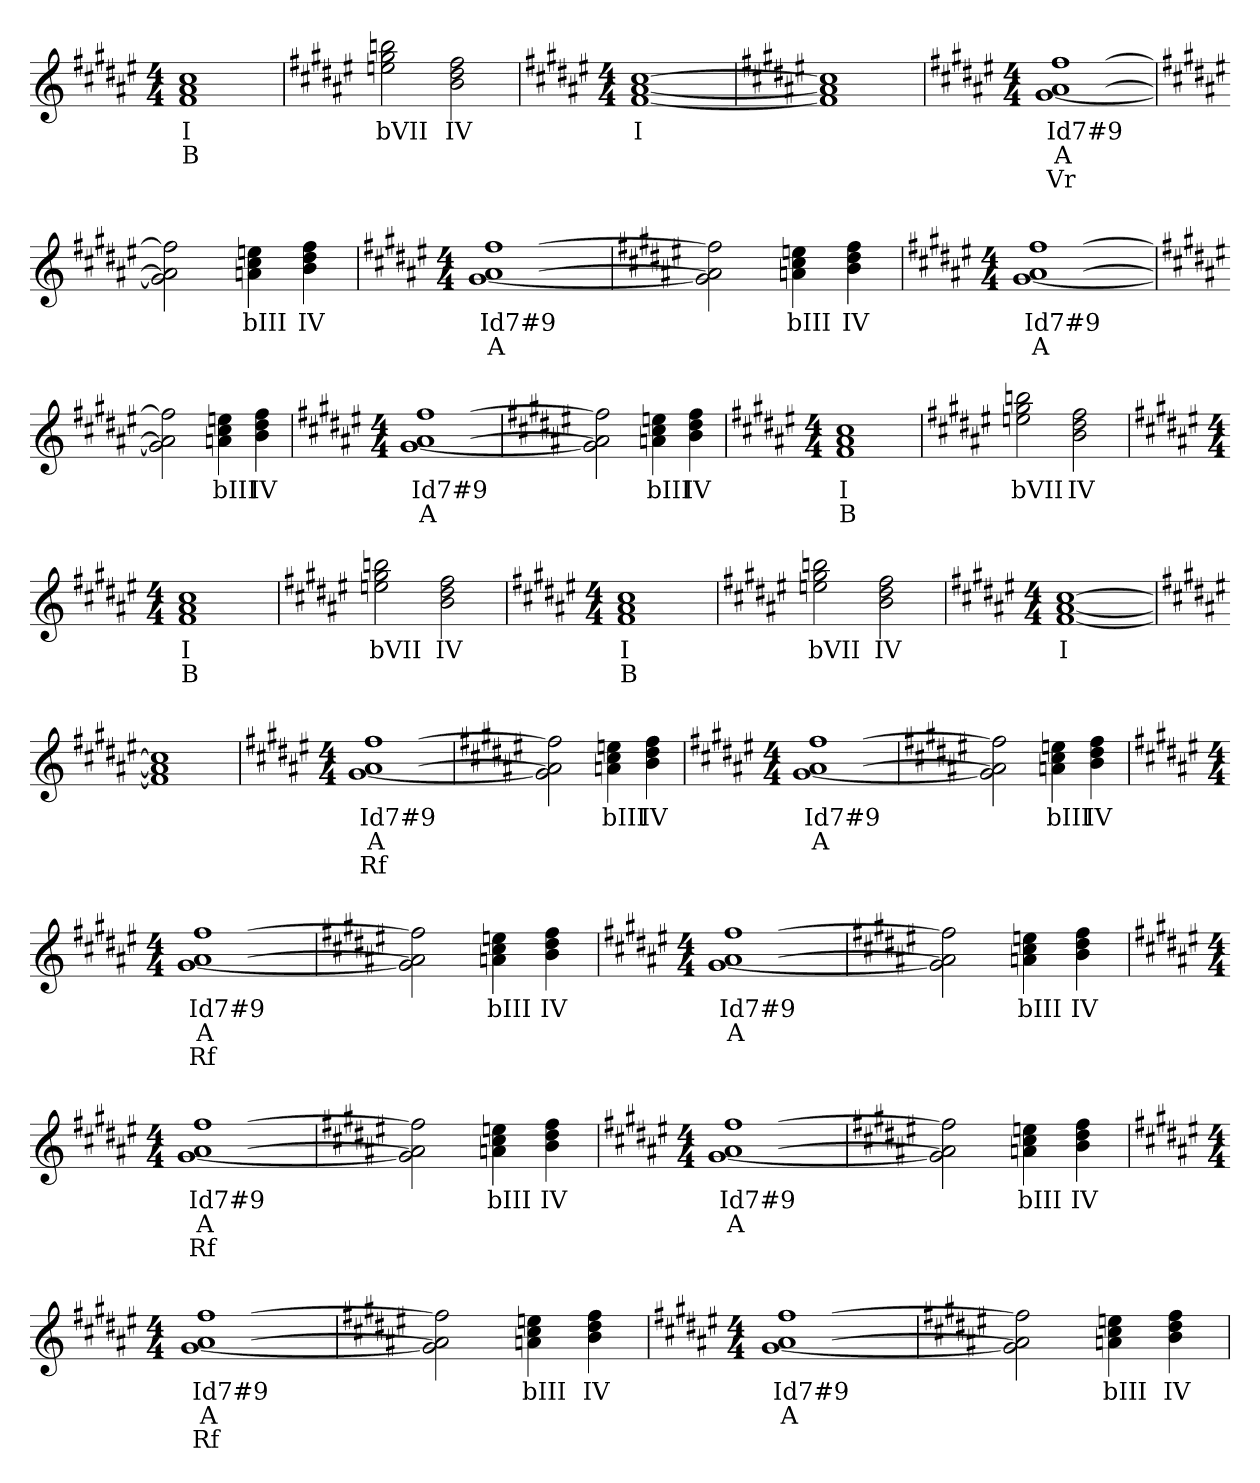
**kern	**text	**text	**text
*part1	*part1	*part1	*part1
*staff1	*staff1	*staff1	*staff1
*k[f#c#g#d#a#e#]	*	*	*
*F#:	*	*	*
*M4/4	*	*	*
=	=	=	=
1f# 1a# 1cc#	I	B	.
=	=	=	=
*k[f#c#g#d#a#e#]	*	*	*
*F#:	*	*	*
2een 2gg# 2bbn	bVII	.	.
2b 2dd# 2ff#	IV	.	.
=	=	=	=
*k[f#c#g#d#a#e#]	*	*	*
*F#:	*	*	*
*M4/4	*	*	*
[1f# [1a# [1cc#	I	.	.
=	=	=	=
*k[f#c#g#d#a#e#]	*	*	*
*F#:	*	*	*
1f#] 1a#] 1cc#]	.	.	.
=	=	=	=
*k[f#c#g#d#a#e#]	*	*	*
*F#:	*	*	*
*M4/4	*	*	*
[1g# [1a# [1ff#	Id7#9	A	Vr
=	=	=	=
*k[f#c#g#d#a#e#]	*	*	*
*F#:	*	*	*
2g#] 2a#] 2ff#]	.	.	.
4an 4cc# 4een	bIII	.	.
4b 4dd# 4ff#	IV	.	.
=	=	=	=
*k[f#c#g#d#a#e#]	*	*	*
*F#:	*	*	*
*M4/4	*	*	*
[1g# [1a# [1ff#	Id7#9	A	.
=	=	=	=
*k[f#c#g#d#a#e#]	*	*	*
*F#:	*	*	*
2g#] 2a#] 2ff#]	.	.	.
4an 4cc# 4een	bIII	.	.
4b 4dd# 4ff#	IV	.	.
=	=	=	=
*k[f#c#g#d#a#e#]	*	*	*
*F#:	*	*	*
*M4/4	*	*	*
[1g# [1a# [1ff#	Id7#9	A	.
=	=	=	=
*k[f#c#g#d#a#e#]	*	*	*
*F#:	*	*	*
2g#] 2a#] 2ff#]	.	.	.
4an 4cc# 4een	bIII	.	.
4b 4dd# 4ff#	IV	.	.
=	=	=	=
*k[f#c#g#d#a#e#]	*	*	*
*F#:	*	*	*
*M4/4	*	*	*
[1g# [1a# [1ff#	Id7#9	A	.
=	=	=	=
*k[f#c#g#d#a#e#]	*	*	*
*F#:	*	*	*
2g#] 2a#] 2ff#]	.	.	.
4an 4cc# 4een	bIII	.	.
4b 4dd# 4ff#	IV	.	.
=	=	=	=
*k[f#c#g#d#a#e#]	*	*	*
*F#:	*	*	*
*M4/4	*	*	*
1f# 1a# 1cc#	I	B	.
=	=	=	=
*k[f#c#g#d#a#e#]	*	*	*
*F#:	*	*	*
2een 2gg# 2bbn	bVII	.	.
2b 2dd# 2ff#	IV	.	.
=	=	=	=
*k[f#c#g#d#a#e#]	*	*	*
*F#:	*	*	*
*M4/4	*	*	*
1f# 1a# 1cc#	I	B	.
=	=	=	=
*k[f#c#g#d#a#e#]	*	*	*
*F#:	*	*	*
2een 2gg# 2bbn	bVII	.	.
2b 2dd# 2ff#	IV	.	.
=	=	=	=
*k[f#c#g#d#a#e#]	*	*	*
*F#:	*	*	*
*M4/4	*	*	*
1f# 1a# 1cc#	I	B	.
=	=	=	=
*k[f#c#g#d#a#e#]	*	*	*
*F#:	*	*	*
2een 2gg# 2bbn	bVII	.	.
2b 2dd# 2ff#	IV	.	.
=	=	=	=
*k[f#c#g#d#a#e#]	*	*	*
*F#:	*	*	*
*M4/4	*	*	*
[1f# [1a# [1cc#	I	.	.
=	=	=	=
*k[f#c#g#d#a#e#]	*	*	*
*F#:	*	*	*
1f#] 1a#] 1cc#]	.	.	.
=	=	=	=
*k[f#c#g#d#a#e#]	*	*	*
*F#:	*	*	*
*M4/4	*	*	*
[1g# [1a# [1ff#	Id7#9	A	Rf
=	=	=	=
*k[f#c#g#d#a#e#]	*	*	*
*F#:	*	*	*
2g#] 2a#] 2ff#]	.	.	.
4an 4cc# 4een	bIII	.	.
4b 4dd# 4ff#	IV	.	.
=	=	=	=
*k[f#c#g#d#a#e#]	*	*	*
*F#:	*	*	*
*M4/4	*	*	*
[1g# [1a# [1ff#	Id7#9	A	.
=	=	=	=
*k[f#c#g#d#a#e#]	*	*	*
*F#:	*	*	*
2g#] 2a#] 2ff#]	.	.	.
4an 4cc# 4een	bIII	.	.
4b 4dd# 4ff#	IV	.	.
=	=	=	=
*k[f#c#g#d#a#e#]	*	*	*
*F#:	*	*	*
*M4/4	*	*	*
[1g# [1a# [1ff#	Id7#9	A	Rf
=	=	=	=
*k[f#c#g#d#a#e#]	*	*	*
*F#:	*	*	*
2g#] 2a#] 2ff#]	.	.	.
4an 4cc# 4een	bIII	.	.
4b 4dd# 4ff#	IV	.	.
=	=	=	=
*k[f#c#g#d#a#e#]	*	*	*
*F#:	*	*	*
*M4/4	*	*	*
[1g# [1a# [1ff#	Id7#9	A	.
=	=	=	=
*k[f#c#g#d#a#e#]	*	*	*
*F#:	*	*	*
2g#] 2a#] 2ff#]	.	.	.
4an 4cc# 4een	bIII	.	.
4b 4dd# 4ff#	IV	.	.
=	=	=	=
*k[f#c#g#d#a#e#]	*	*	*
*F#:	*	*	*
*M4/4	*	*	*
[1g# [1a# [1ff#	Id7#9	A	Rf
=	=	=	=
*k[f#c#g#d#a#e#]	*	*	*
*F#:	*	*	*
2g#] 2a#] 2ff#]	.	.	.
4an 4cc# 4een	bIII	.	.
4b 4dd# 4ff#	IV	.	.
=	=	=	=
*k[f#c#g#d#a#e#]	*	*	*
*F#:	*	*	*
*M4/4	*	*	*
[1g# [1a# [1ff#	Id7#9	A	.
=	=	=	=
*k[f#c#g#d#a#e#]	*	*	*
*F#:	*	*	*
2g#] 2a#] 2ff#]	.	.	.
4an 4cc# 4een	bIII	.	.
4b 4dd# 4ff#	IV	.	.
=	=	=	=
*k[f#c#g#d#a#e#]	*	*	*
*F#:	*	*	*
*M4/4	*	*	*
[1g# [1a# [1ff#	Id7#9	A	Rf
=	=	=	=
*k[f#c#g#d#a#e#]	*	*	*
*F#:	*	*	*
2g#] 2a#] 2ff#]	.	.	.
4an 4cc# 4een	bIII	.	.
4b 4dd# 4ff#	IV	.	.
=	=	=	=
*k[f#c#g#d#a#e#]	*	*	*
*F#:	*	*	*
*M4/4	*	*	*
[1g# [1a# [1ff#	Id7#9	A	.
=	=	=	=
*k[f#c#g#d#a#e#]	*	*	*
*F#:	*	*	*
2g#] 2a#] 2ff#]	.	.	.
4an 4cc# 4een	bIII	.	.
4b 4dd# 4ff#	IV	.	.
=	=	=	=
*-	*-	*-	*-
